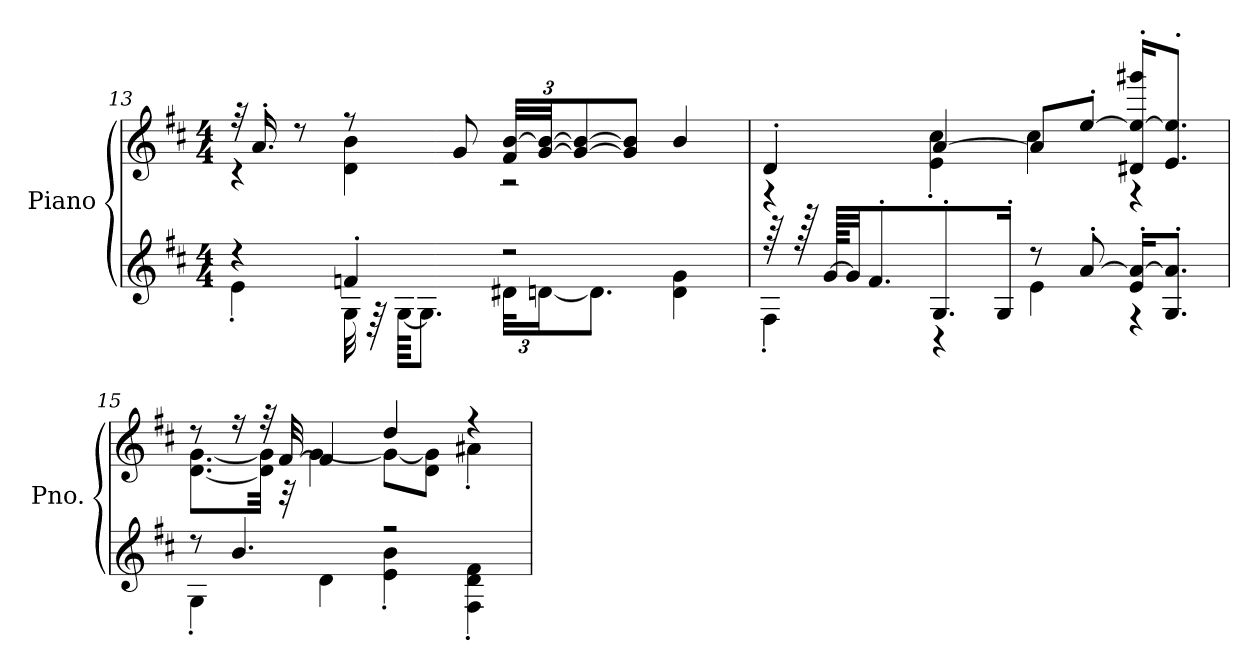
**kern	**kern
*part1	*part1
*staff2	*staff1
*I"Piano	*
*I'Pno.	*
!!LO:LB:g=z
*clefG2	*clefG2
*k[f#c#]	*k[f#c#]
*M4/4	*M4/4
=13	=13
*^	*^
4r	4e'\	32r	4r
.	.	16.a'/	.
.	.	8r	.
4fn'/	32G\	8r	4d\ 4b\
.	64r	.	.
.	[64G\KKKL	.	.
.	8.G\J]	.	.
.	.	8g/	.
*	*Xbrackettup	*Xbrackettup	*
2r	48d#X\KLL	48f#/ [48b/LLL	2r
.	[24dn\J	[48g/ 48b/_JJ	.
.	.	12g/_ 12b/_	.
.	8.d\J]	.	.
.	.	8g/] 8b/]J	.
.	4d\ 4g\	4b/	.
=14	=14	=14	=14
64r	4F#'\	4d'/	4r
128r	.	.	.
[128g/KKLLL	.	.	.
32g/JJ]	.	.	.
8.f#'/	.	.	.
8.G'/	4r	[4a/	4e\' 4cc#\'
16G'/Jk	.	.	.
8r	4e\	8a/L]	4cc#\
[8a'/	.	[8ee'/J	.
16e/' 16a/_'KL	4r	16d#X/' 16ee/_' 16ggg#X/'KL	4r
8.G/' 8.a/]'J	.	8.e/' 8.ee/]'J	.
!!LO:LB:g=z	!!
=15	=15	=15	=15
8r	4G'\	8r	[8.d\ [8.g\L
4.b/	.	16r	.
.	.	32r	32d\] 32g\]Jkk
.	.	[32f#/	32r
.	4d\	4f#/]	[4g\
2r	4e\' 4b\'	4dd/	8g\L_
.	.	.	8d\ 8g\]J
.	4F#\' 4d\' 4f#\'	4r	4a#X'\
*v	*v	*	*
*	*v	*v
=	=
*-	*-
